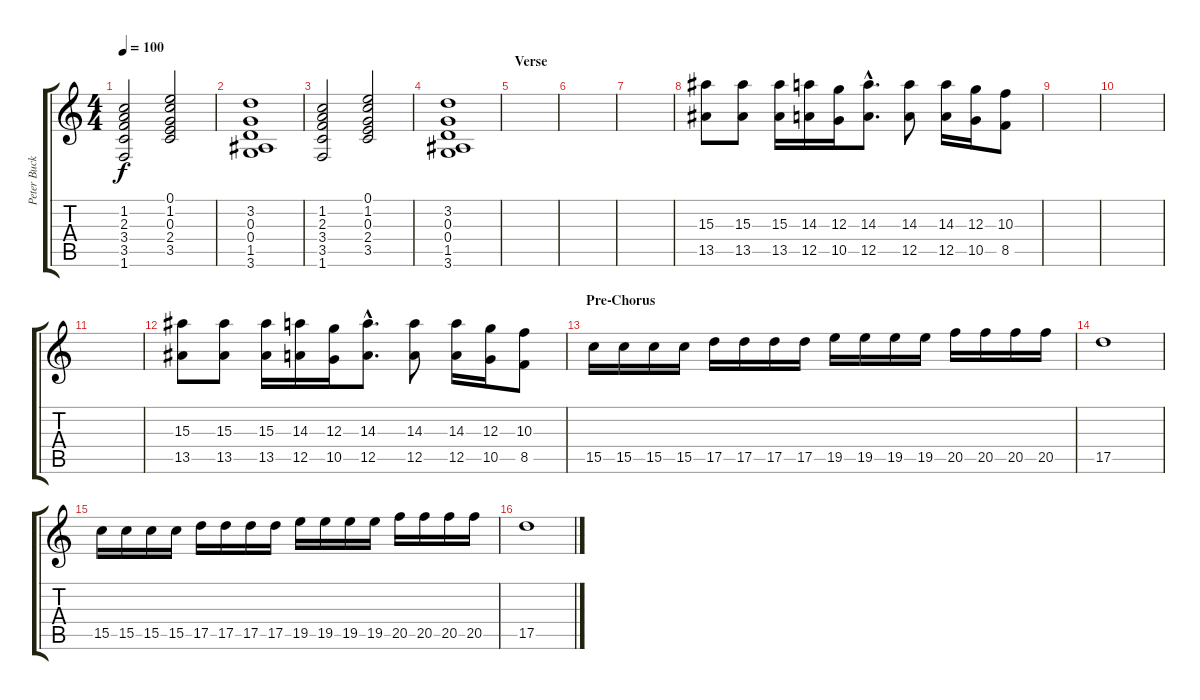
\track ("Peter Buck (Guitar II)" "Peter Buck") {instrument overdrivenguitar}
\staff {score tabs}
\tuning (E4 B3 G3 D3 A2 E2) {hide}
\ts (4 4)
\tempo 100
\clef g2
\ks c
(1.2 2.3 3.4 3.5 1.6).2{dy f} (0.1 1.2 0.3 2.4 3.5).2 |
(3.2 0.3 0.4 1.5 3.6).1 |
(1.2 2.3 3.4 3.5 1.6).2 (0.1 1.2 0.3 2.4 3.5).2 |
(3.2 0.3 0.4 1.5 3.6).1 |
\section ("" "Verse")
|
|
|
(15.3 13.5).8 (15.3 13.5).8 (15.3 13.5).16 (14.3 12.5).16 (12.3 10.5).16 (14.3{hac} 12.5{hac}).8{d} (14.3 12.5).8 (14.3 12.5).16 (12.3 10.5).16 (10.3 8.5).8 |
|
|
|
(15.3 13.5).8 (15.3 13.5).8 (15.3 13.5).16 (14.3 12.5).16 (12.3 10.5).16 (14.3{hac} 12.5{hac}).8{d} (14.3 12.5).8 (14.3 12.5).16 (12.3 10.5).16 (10.3 8.5).8 |
\section ("" "Pre-Chorus")
15.5.16 15.5.16 15.5.16 15.5.16 17.5.16 17.5.16 17.5.16 17.5.16 19.5.16 19.5.16 19.5.16 19.5.16 20.5.16 20.5.16 20.5.16 20.5.16 |
17.5.1 |
15.5.16 15.5.16 15.5.16 15.5.16 17.5.16 17.5.16 17.5.16 17.5.16 19.5.16 19.5.16 19.5.16 19.5.16 20.5.16 20.5.16 20.5.16 20.5.16 |
17.5.1
